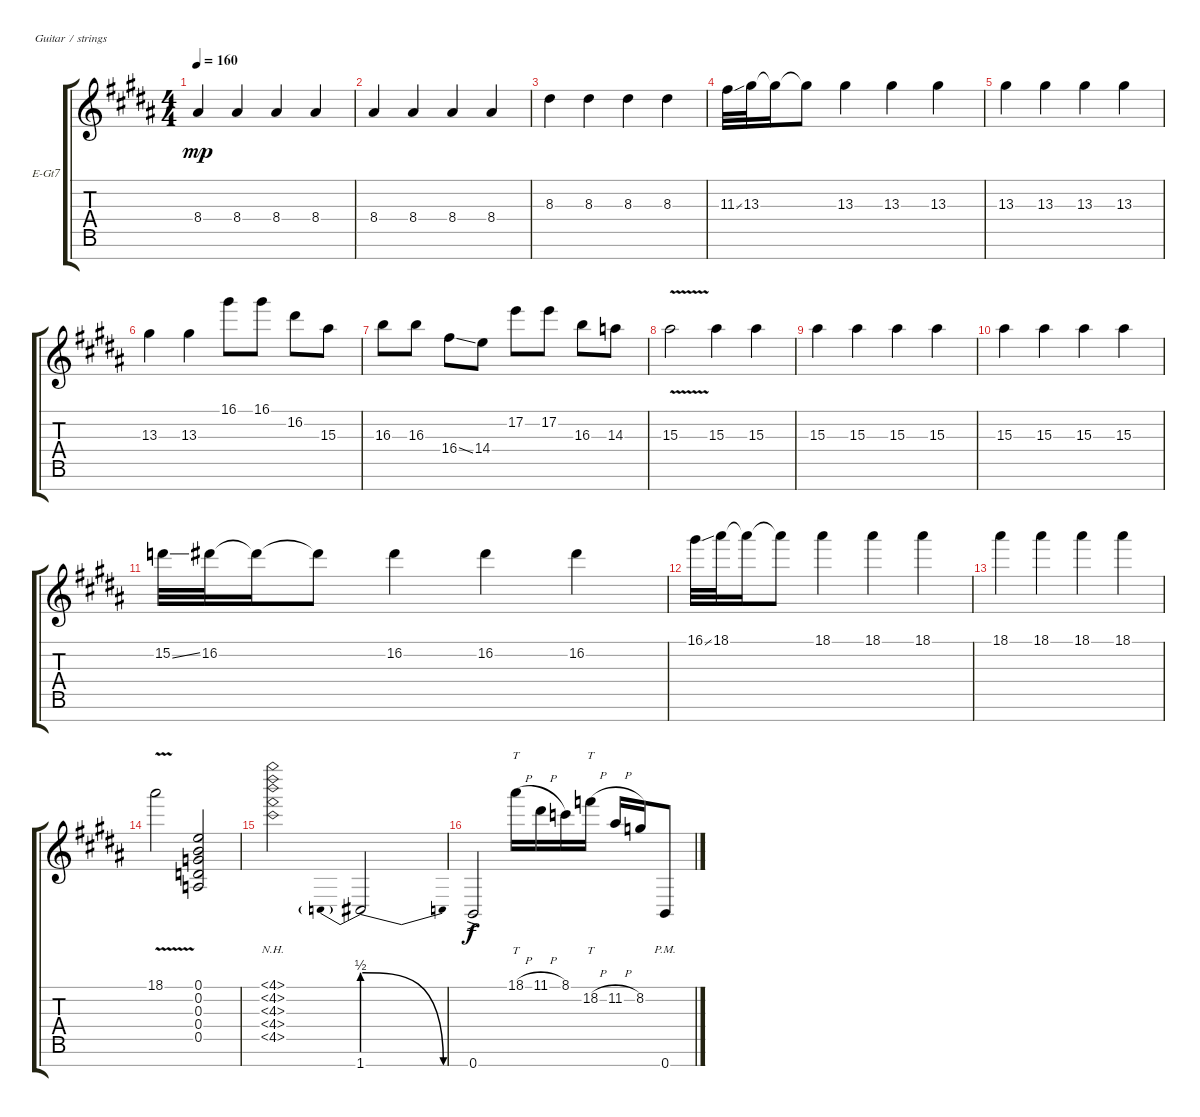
\defaultSystemsLayout 4
\bracketExtendMode groupsimilarinstruments
\firstSystemTrackNameOrientation horizontal
\otherSystemsTrackNameOrientation horizontal
\track ("Lead" "E-Gt7") {instrument distortionguitar}
\staff {score tabs}
\tuning (E4 B3 G3 D3 A2 E2 B1)
\ts (4 4)
\tempo 160
\clef g2
\ks b
8.4.4{dy mp} 8.4.4 8.4.4 8.4.4 |
8.4.4 8.4.4 8.4.4 8.4.4 |
8.3.4 8.3.4 8.3.4 8.3.4 |
11.3{ss}.32 13.3.32 13.3{t}.16 13.3{t}.8 13.3.4 13.3.4 13.3.4 |
13.3.4 13.3.4 13.3.4 13.3.4 |
13.3.4 13.3.4 16.1.8 16.1.8 16.2.8 15.3.8 |
16.3.8 16.3.8 16.4{ss}.8 14.4.8 17.2.8 17.2.8 16.3.8 14.3.8 |
15.3{v}.2 15.3.4 15.3.4 |
15.3.4 15.3.4 15.3.4 15.3.4 |
15.3.4 15.3.4 15.3.4 15.3.4 |
15.2{ss}.32 16.2.32 16.2{t}.16 16.2{t}.8 16.2.4 16.2.4 16.2.4 |
16.1{ss}.32 18.1.32 18.1{t}.16 18.1{t}.8 18.1.4 18.1.4 18.1.4 |
18.1.4 18.1.4 18.1.4 18.1.4 |
18.1{v}.2 (0.1 0.2 0.3 0.4 0.5).2 |
(4.5{nh} 4.4{nh} 4.3{nh} 4.2{nh} 4.1{nh}).2 1.7{be (prebendrelease 0 2 45 0)}.2 |
0.7{ac}.2{dy f} 18.1{h}.16{tt} 11.1{h}.16 8.1.16 18.2{h}.16{tt} 11.2{h}.16 8.2.16 0.7{pm}.8
